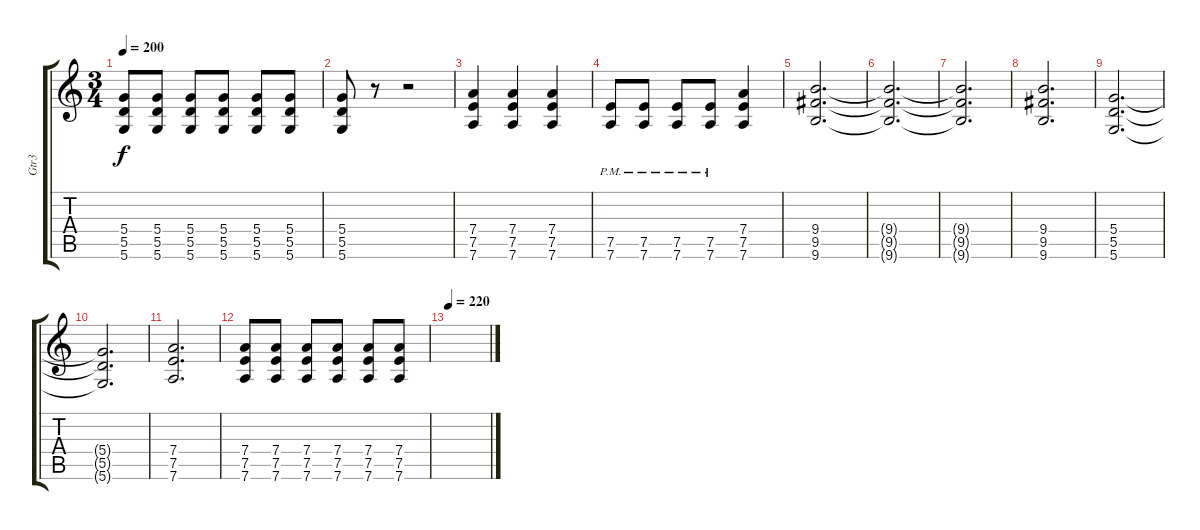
\track ("Gtr3" "Gtr3") {instrument electricguitarclean}
\staff {score tabs}
\tuning (E4 B3 G3 D3 A2 D2) {hide}
\ts (3 4)
\tempo 200
\clef g2
\ks c
(5.4 5.5 5.6).8{dy f} (5.4 5.5 5.6).8 (5.4 5.5 5.6).8 (5.4 5.5 5.6).8 (5.4 5.5 5.6).8 (5.4 5.5 5.6).8 |
(5.4 5.5 5.6).8 r.8 r.2 |
(7.4 7.5 7.6).4 (7.4 7.5 7.6).4 (7.4 7.5 7.6).4 |
(7.5{pm} 7.6{pm}).8 (7.5{pm} 7.6{pm}).8 (7.5{pm} 7.6{pm}).8 (7.5{pm} 7.6{pm}).8 (7.4 7.5 7.6).4 |
(9.4 9.5 9.6).2{d} |
(9.4{t} 9.5{t} 9.6{t}).2{d} |
(9.4{t} 9.5{t} 9.6{t}).2{d} |
(9.4 9.5 9.6).2{d} |
(5.4 5.5 5.6).2{d} |
(5.4{t} 5.5{t} 5.6{t}).2{d} |
(7.4 7.5 7.6).2{d} |
(7.4 7.5 7.6).8 (7.4 7.5 7.6).8 (7.4 7.5 7.6).8 (7.4 7.5 7.6).8 (7.4 7.5 7.6).8 (7.4 7.5 7.6).8 |
\tempo 220
